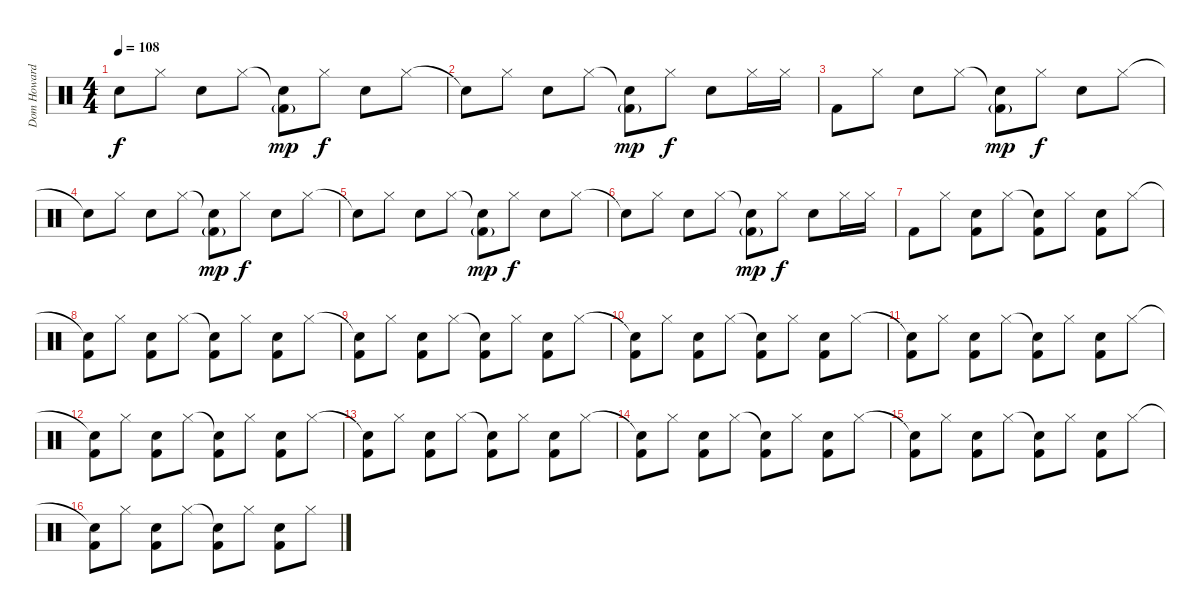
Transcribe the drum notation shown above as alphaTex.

\track ("Dom Howard" "Dom Howard") {instrument percussion}
\staff {score}
\articulation defaults
\ts (4 4)
\tempo 108
\clef neutral
\ks c "Snare (hit)"{t}.8{dy f} "Hi-Hat (closed)".8 "Electric Snare (hit)".8 "Hi-Hat (closed)".8
("Snare (hit)"{t} "Kick (hit) 2"{g}).8{dy mp} "Hi-Hat (closed)".8{dy f} "Electric Snare (hit)".8 "Hi-Hat (closed)".8 |
"Snare (hit)"{t}.8 "Hi-Hat (closed)".8 "Electric Snare (hit)".8 "Hi-Hat (closed)".8 ("Snare (hit)"{t} "Kick (hit) 2"{g}).8{dy mp} "Hi-Hat (closed)".8{dy f} "Electric Snare (hit)".8 "Hi-Hat (closed)".16 "Hi-Hat (closed)".16 |
"Kick (hit) 2".8 "Hi-Hat (closed)".8 "Electric Snare (hit)".8 "Hi-Hat (closed)".8 ("Snare (hit)"{t} "Kick (hit) 2"{g}).8{dy mp} "Hi-Hat (closed)".8{dy f} "Electric Snare (hit)".8 "Hi-Hat (closed)".8 |
"Snare (hit)"{t}.8 "Hi-Hat (closed)".8 "Electric Snare (hit)".8 "Hi-Hat (closed)".8 ("Snare (hit)"{t} "Kick (hit) 2"{g}).8{dy mp} "Hi-Hat (closed)".8{dy f} "Electric Snare (hit)".8 "Hi-Hat (closed)".8 |
"Snare (hit)"{t}.8 "Hi-Hat (closed)".8 "Electric Snare (hit)".8 "Hi-Hat (closed)".8 ("Snare (hit)"{t} "Kick (hit) 2"{g}).8{dy mp} "Hi-Hat (closed)".8{dy f} "Electric Snare (hit)".8 "Hi-Hat (closed)".8 |
"Snare (hit)"{t}.8 "Hi-Hat (closed)".8 "Electric Snare (hit)".8 "Hi-Hat (closed)".8 ("Snare (hit)"{t} "Kick (hit) 2"{g}).8{dy mp} "Hi-Hat (closed)".8{dy f} "Electric Snare (hit)".8 "Hi-Hat (closed)".16 "Hi-Hat (closed)".16 |
"Kick (hit) 2".8 "Hi-Hat (closed)".8 ("Electric Snare (hit)" "Kick (hit) 2").8 "Hi-Hat (closed)".8 ("Snare (hit)"{t} "Kick (hit) 2").8 "Hi-Hat (closed)".8 ("Electric Snare (hit)" "Kick (hit) 2").8 "Hi-Hat (closed)".8 |
("Snare (hit)"{t} "Kick (hit) 2").8 "Hi-Hat (closed)".8 ("Electric Snare (hit)" "Kick (hit) 2").8 "Hi-Hat (closed)".8 ("Snare (hit)"{t} "Kick (hit) 2").8 "Hi-Hat (closed)".8 ("Electric Snare (hit)" "Kick (hit) 2").8 "Hi-Hat (closed)".8 |
("Snare (hit)"{t} "Kick (hit) 2").8 "Hi-Hat (closed)".8 ("Electric Snare (hit)" "Kick (hit) 2").8 "Hi-Hat (closed)".8 ("Snare (hit)"{t} "Kick (hit) 2").8 "Hi-Hat (closed)".8 ("Electric Snare (hit)" "Kick (hit) 2").8 "Hi-Hat (closed)".8 |
("Snare (hit)"{t} "Kick (hit) 2").8 "Hi-Hat (closed)".8 ("Electric Snare (hit)" "Kick (hit) 2").8 "Hi-Hat (closed)".8 ("Snare (hit)"{t} "Kick (hit) 2").8 "Hi-Hat (closed)".8 ("Electric Snare (hit)" "Kick (hit) 2").8 "Hi-Hat (closed)".8 |
("Snare (hit)"{t} "Kick (hit) 2").8 "Hi-Hat (closed)".8 ("Electric Snare (hit)" "Kick (hit) 2").8 "Hi-Hat (closed)".8 ("Snare (hit)"{t} "Kick (hit) 2").8 "Hi-Hat (closed)".8 ("Electric Snare (hit)" "Kick (hit) 2").8 "Hi-Hat (closed)".8 |
("Snare (hit)"{t} "Kick (hit) 2").8 "Hi-Hat (closed)".8 ("Electric Snare (hit)" "Kick (hit) 2").8 "Hi-Hat (closed)".8 ("Snare (hit)"{t} "Kick (hit) 2").8 "Hi-Hat (closed)".8 ("Electric Snare (hit)" "Kick (hit) 2").8 "Hi-Hat (closed)".8 |
("Snare (hit)"{t} "Kick (hit) 2").8 "Hi-Hat (closed)".8 ("Electric Snare (hit)" "Kick (hit) 2").8 "Hi-Hat (closed)".8 ("Snare (hit)"{t} "Kick (hit) 2").8 "Hi-Hat (closed)".8 ("Electric Snare (hit)" "Kick (hit) 2").8 "Hi-Hat (closed)".8 |
("Snare (hit)"{t} "Kick (hit) 2").8 "Hi-Hat (closed)".8 ("Electric Snare (hit)" "Kick (hit) 2").8 "Hi-Hat (closed)".8 ("Snare (hit)"{t} "Kick (hit) 2").8 "Hi-Hat (closed)".8 ("Electric Snare (hit)" "Kick (hit) 2").8 "Hi-Hat (closed)".8 |
("Snare (hit)"{t} "Kick (hit) 2").8 "Hi-Hat (closed)".8 ("Electric Snare (hit)" "Kick (hit) 2").8 "Hi-Hat (closed)".8 ("Snare (hit)"{t} "Kick (hit) 2").8 "Hi-Hat (closed)".8 ("Electric Snare (hit)" "Kick (hit) 2").8 "Hi-Hat (closed)".8 |
("Snare (hit)"{t} "Kick (hit) 2").8 "Hi-Hat (closed)".8 ("Electric Snare (hit)" "Kick (hit) 2").8 "Hi-Hat (closed)".8 ("Snare (hit)"{t} "Kick (hit) 2").8 "Hi-Hat (closed)".8 ("Electric Snare (hit)" "Kick (hit) 2").8 "Hi-Hat (closed)".8
